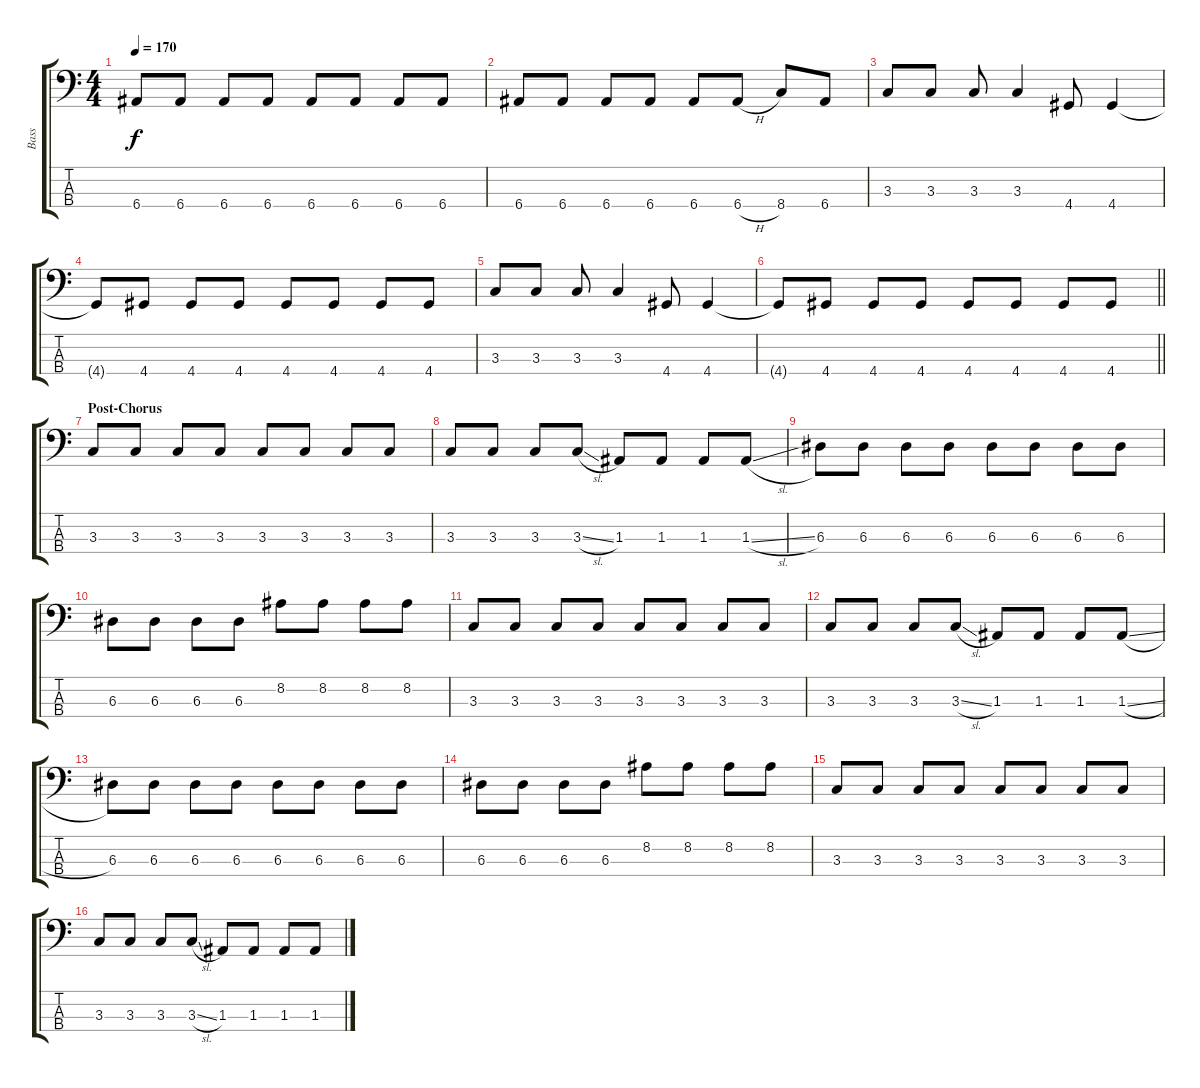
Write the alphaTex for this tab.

\track ("Bass" "Bass") {instrument electricbassfinger}
\staff {score tabs}
\tuning (G2 D2 A1 E1) {hide}
\ts (4 4)
\tempo 170
\clef f4
\ks c
6.4.8{dy f} 6.4.8 6.4.8 6.4.8 6.4.8 6.4.8 6.4.8 6.4.8 |
6.4.8 6.4.8 6.4.8 6.4.8 6.4.8 6.4{h}.8 8.4.8 6.4.8 |
3.3.8 3.3.8 3.3.8 3.3.4 4.4.8 4.4.4 |
4.4{t}.8 4.4.8 4.4.8 4.4.8 4.4.8 4.4.8 4.4.8 4.4.8 |
3.3.8 3.3.8 3.3.8 3.3.4 4.4.8 4.4.4 |
\barLineRight lightlight
4.4{t}.8 4.4.8 4.4.8 4.4.8 4.4.8 4.4.8 4.4.8 4.4.8 |
\section ("" "Post-Chorus")
3.3.8 3.3.8 3.3.8 3.3.8 3.3.8 3.3.8 3.3.8 3.3.8 |
3.3.8 3.3.8 3.3.8 3.3{sl}.8 1.3.8 1.3.8 1.3.8 1.3{sl}.8 |
6.3.8 6.3.8 6.3.8 6.3.8 6.3.8 6.3.8 6.3.8 6.3.8 |
6.3.8 6.3.8 6.3.8 6.3.8 8.2.8 8.2.8 8.2.8 8.2.8 |
3.3.8 3.3.8 3.3.8 3.3.8 3.3.8 3.3.8 3.3.8 3.3.8 |
3.3.8 3.3.8 3.3.8 3.3{sl}.8 1.3.8 1.3.8 1.3.8 1.3{sl}.8 |
6.3.8 6.3.8 6.3.8 6.3.8 6.3.8 6.3.8 6.3.8 6.3.8 |
6.3.8 6.3.8 6.3.8 6.3.8 8.2.8 8.2.8 8.2.8 8.2.8 |
3.3.8 3.3.8 3.3.8 3.3.8 3.3.8 3.3.8 3.3.8 3.3.8 |
3.3.8 3.3.8 3.3.8 3.3{sl}.8 1.3.8 1.3.8 1.3.8 1.3{sl}.8
